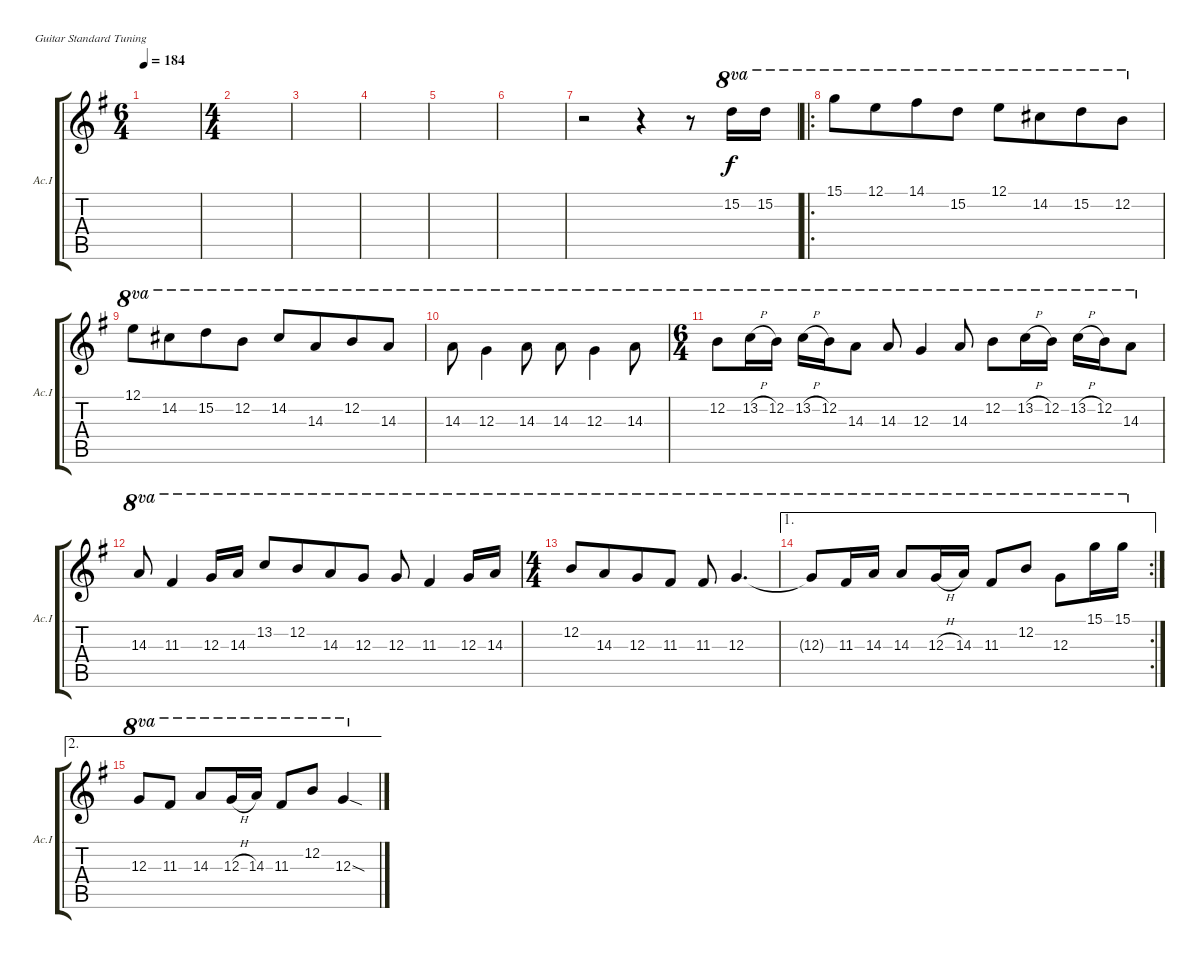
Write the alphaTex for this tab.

\defaultSystemsLayout 4
\bracketExtendMode groupsimilarinstruments
\useSystemSignSeparator
\singleTrackTrackNamePolicy allsystems
\multiTrackTrackNamePolicy allsystems
\firstSystemTrackNameOrientation horizontal
\otherSystemsTrackNameOrientation horizontal
\track ("Guitar Ac.I" "Ac.I") {instrument acousticguitarsteel}
\staff {score tabs}
\tuning (E4 B3 G3 D3 A2 E2)
\ts (6 4)
\tempo 184
\clef g2
\ks eminor
|
\ts (4 4)
|
|
|
|
|
r.2 r.4 r.8 15.2.16{ot 8va dy f} 15.2.16{ot 8va} |
\ro
\beaming (8 4 4)
15.1.8{ot 8va} 12.1.8{ot 8va} 14.1.8{ot 8va} 15.2.8{ot 8va} 12.1.8{ot 8va} 14.2.8{ot 8va} 15.2.8{ot 8va} 12.2.8{ot 8va} |
12.1.8{ot 8va} 14.2.8{ot 8va} 15.2.8{ot 8va} 12.2.8{ot 8va} 14.2.8{ot 8va} 14.3.8{ot 8va} 12.2.8{ot 8va} 14.3.8{ot 8va beam invert} |
14.3.8{ot 8va beam invert} 12.3.4{ot 8va beam invert} 14.3.8{ot 8va beam invert} 14.3.8{ot 8va beam invert} 12.3.4{ot 8va beam invert} 14.3.8{ot 8va beam invert} |
\ts (6 4)
\beaming (8 2 2 2 2 2 2)
12.2.8{ot 8va} 13.2{h}.16{ot 8va} 12.2.16{ot 8va} 13.2{h}.16{ot 8va} 12.2.16{ot 8va} 14.3.8{ot 8va} 14.3.8{ot 8va} 12.3.4{ot 8va} 14.3.8{ot 8va} 12.2.8{ot 8va} 13.2{h}.16{ot 8va} 12.2.16{ot 8va} 13.2{h}.16{ot 8va} 12.2.16{ot 8va} 14.3.8{ot 8va} |
\beaming (8 2 2 4 2 2)
14.3.8{ot 8va} 11.3.4{ot 8va} 12.3.16{ot 8va} 14.3.16{ot 8va} 13.2.8{ot 8va} 12.2.8{ot 8va} 14.3.8{ot 8va} 12.3.8{ot 8va} 12.3.8{ot 8va} 11.3.4{ot 8va} 12.3.16{ot 8va} 14.3.16{ot 8va} |
\ts (4 4)
\beaming (8 4 4)
12.2.8{ot 8va} 14.3.8{ot 8va} 12.3.8{ot 8va} 11.3.8{ot 8va} 11.3.8{ot 8va} 12.3.4{d ot 8va} |
\ae 1
\rc 2
\beaming (8 2 2 2 2)
12.3{t}.8{ot 8va} 11.3.16{ot 8va} 14.3.16{ot 8va} 14.3.8{ot 8va} 12.3{h}.16{ot 8va} 14.3.16{ot 8va} 11.3.8{ot 8va} 12.2.8{ot 8va} 12.3.8{ot 8va} 15.1.16{ot 8va} 15.1.16{ot 8va} |
\ae 2
12.3.8{ot 8va} 11.3.8{ot 8va} 14.3.8{ot 8va} 12.3{h}.16{ot 8va} 14.3.16{ot 8va} 11.3.8{ot 8va} 12.2.8{ot 8va} 12.3{sod}.4{ot 8va}
